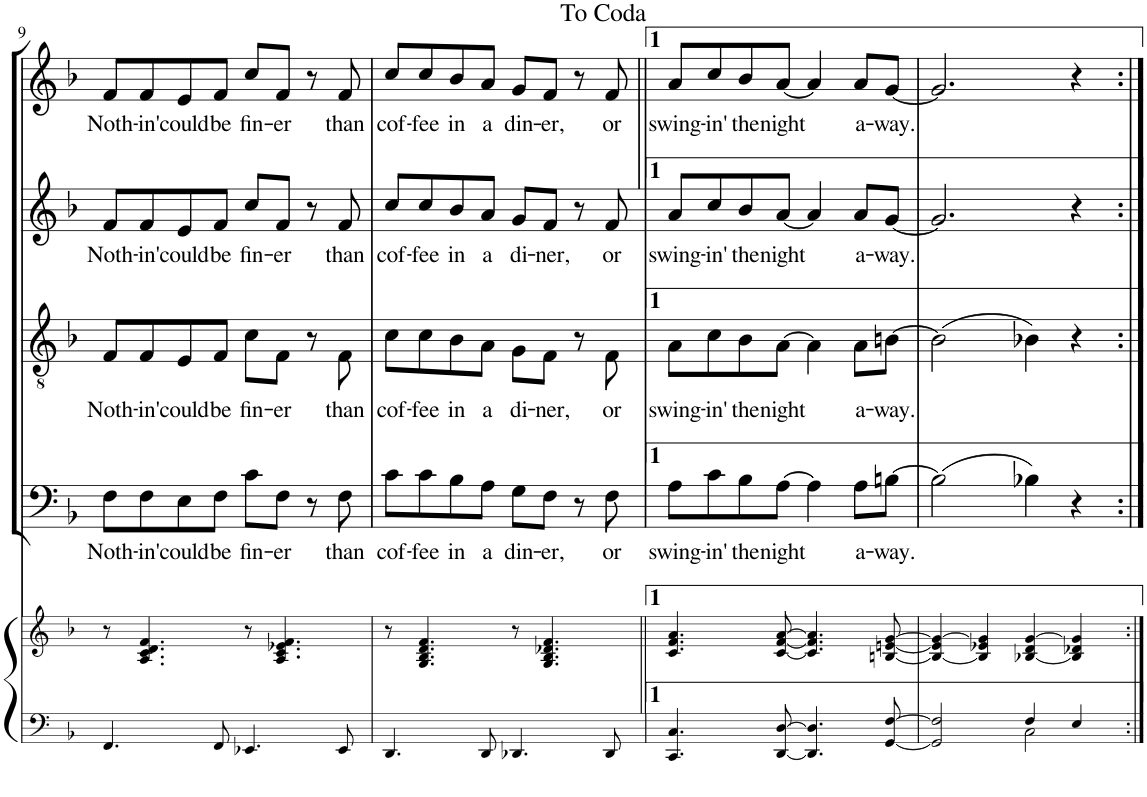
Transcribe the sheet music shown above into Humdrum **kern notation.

**kern	**kern	**kern	**text	**kern	**text	**kern	**text	**kern	**text
*part6	*part5	*part4	*part4	*part3	*part3	*part2	*part2	*part1	*part1
*staff6	*staff5	*staff4	*staff4	*staff3	*staff3	*staff2	*staff2	*staff1	*staff1
*I"Piano	*I"Piano	*I"Bassi	*	*I"Tenori	*	*I"Contralti	*	*I"Soprani	*
*I'Pno	*I'Pno	*	*	*	*	*	*	*	*
!!LO:PB:g=z
*clefF4	*clefG2	*clefF4	*	*clefGv2	*	*clefG2	*	*clefG2	*
*	*	*	*	*Trd8c14	*	*Trd5c9	*	*Trd1c2	*
*k[b-]	*k[b-]	*k[b-]	*	*k[b-]	*	*k[b-]	*	*k[b-]	*
*F:	*F:	*F:	*	*F:	*	*F:	*	*F:	*
*M4/4	*M4/4	*M4/4	*	*M4/4	*	*M4/4	*	*M4/4	*
=9	=9	=9	=9	=9	=9	=9	=9	=9	=9
!	!	!	!LO:LY:b	!	!LO:LY:b	!	!LO:LY:b	!	!LO:LY:b
4.FF/	8r	8F\L	Noth-	8F/L	Noth-	8f/L	Noth-	8f/L	Noth-
!	!	!	!LO:LY:b	!	!LO:LY:b	!	!LO:LY:b	!	!LO:LY:b
.	4.A/ 4.c/ 4.d/ 4.f/	8F\	-in'	8F/	-in'	8f/	-in'	8f/	-in'
!	!	!	!LO:LY:b	!	!LO:LY:b	!	!LO:LY:b	!	!LO:LY:b
.	.	8E\	could	8E/	could	8e/	could	8e/	could
!	!	!	!LO:LY:b	!	!LO:LY:b	!	!LO:LY:b	!	!LO:LY:b
8FF/	.	8F\J	be	8F/J	be	8f/J	be	8f/J	be
!	!	!	!LO:LY:b	!	!LO:LY:b	!	!LO:LY:b	!	!LO:LY:b
4.EE-X/	8r	8c\L	fin-	8c\L	fin-	8cc/L	fin-	8cc/L	fin-
!	!	!	!LO:LY:b	!	!LO:LY:b	!	!LO:LY:b	!	!LO:LY:b
.	4.A/ 4.c/ 4.e-X/ 4.f/	8F\J	-er	8F\J	-er	8f/J	-er	8f/J	-er
.	.	8r	.	8r	.	8r	.	8r	.
!	!	!	!LO:LY:b	!	!LO:LY:b	!	!LO:LY:b	!	!LO:LY:b
8EE-/	.	8F\	than	8F\	than	8f/	than	8f/	than
=10	=10	=10	=10	=10	=10	=10	=10	=10	=10
!	!	!	!LO:LY:b	!	!LO:LY:b	!	!LO:LY:b	!	!LO:LY:b
4.DD/	8r	8c\L	cof-	8c\L	cof-	8cc/L	cof-	8cc/L	cof-
!	!	!	!LO:LY:b	!	!LO:LY:b	!	!LO:LY:b	!	!LO:LY:b
.	4.G/ 4.B-/ 4.d/ 4.f/	8c\	-fee	8c\	-fee	8cc/	-fee	8cc/	-fee
!	!	!	!LO:LY:b	!	!LO:LY:b	!	!LO:LY:b	!	!LO:LY:b
.	.	8B-\	in	8B-\	in	8b-/	in	8b-/	in
!	!	!	!LO:LY:b	!	!LO:LY:b	!	!LO:LY:b	!	!LO:LY:b
8DD/	.	8A\J	a	8A\J	a	8a/J	a	8a/J	a
!	!	!	!LO:LY:b	!	!LO:LY:b	!	!LO:LY:b	!	!LO:LY:b
4.DD-X/	8r	8G\L	din-	8G\L	di-	8g/L	di-	8g/L	din-
!	!	!	!LO:LY:b	!	!LO:LY:b	!	!LO:LY:b	!	!LO:LY:b
.	4.G/ 4.B-/ 4.d-X/ 4.f/	8F\J	-er,	8F\J	-ner,	8f/J	-ner,	8f/J	-er,
.	.	8r	.	8r	.	8r	.	8r	.
!	!	!	!LO:LY:b	!	!LO:LY:b	!	!LO:LY:b	!	!LO:LY:b
8DD-/	.	8F\	or	8F\	or	8f/	or	8f/	or
=11||	=11||	=11||	=11||	=11||	=11||	=11||	=11||	=11||	=11||
!	!	!	!LO:LY:b	!	!LO:LY:b	!	!LO:LY:b	!	!LO:LY:b
4.CC/ 4.C/	4.c/ 4.f/ 4.a/	8A\L	swing-	8A\L	swing-	8a/L	swing-	8a/L	swing-
!	!	!	!LO:LY:b	!	!LO:LY:b	!	!LO:LY:b	!	!LO:LY:b
.	.	8c\	-in'	8c\	-in'	8cc/	-in'	8cc/	-in'
!	!	!	!LO:LY:b	!	!LO:LY:b	!	!LO:LY:b	!	!LO:LY:b
.	.	8B-\	the	8B-\	the	8b-/	the	8b-/	the
!	!	!	!LO:LY:b	!	!LO:LY:b	!	!LO:LY:b	!	!LO:LY:b
[8DD/ [8D/	[8c/ [8f/ [8a/	[8A\J	night	[8A\J	night	[8a/J	night	[8a/J	night
4.DD/] 4.D/]	4.c/] 4.f/] 4.a/]	4A\]	.	4A\]	.	4a/]	.	4a/]	.
!	!	!	!LO:LY:b	!	!LO:LY:b	!	!LO:LY:b	!	!LO:LY:b
.	.	8A\L	a-	8A\L	a-	8a/L	a-	8a/L	a-
!	!	!	!LO:LY:b	!	!LO:LY:b	!	!LO:LY:b	!	!LO:LY:b
[8GG/ [8F/	[8Bn/ [8en/ [8g/	[8Bn\J	-way.	[8Bn\J	-way.	[8g/J	-way.	[8g/J	-way.
=12	=12	=12	=12	=12	=12	=12	=12	=12	=12
*^	*	*	*	*	*	*	*	*	*
2GG/] 2F/]	2ryy	4B/_ 4e/] 4g/_	(2B\]	.	(2B\]	.	2.g/]	.	2.g/]	.
.	.	4B/] 4e-X/ 4g/]	.	.	.	.	.	.	.	.
4F/	2C\	[4B-X/ 4d/ [4g/	4B-X\)	.	4B-X\)	.	.	.	.	.
4E/	.	4B-/] 4d-X/ 4g/]	4r	.	4r	.	4r	.	4r	.
*v	*v	*	*	*	*	*	*	*	*	*
=:|!	=:|!	=:|!	=:|!	=:|!	=:|!	=:|!	=:|!	=:|!	=:|!
*-	*-	*-	*-	*-	*-	*-	*-	*-	*-
